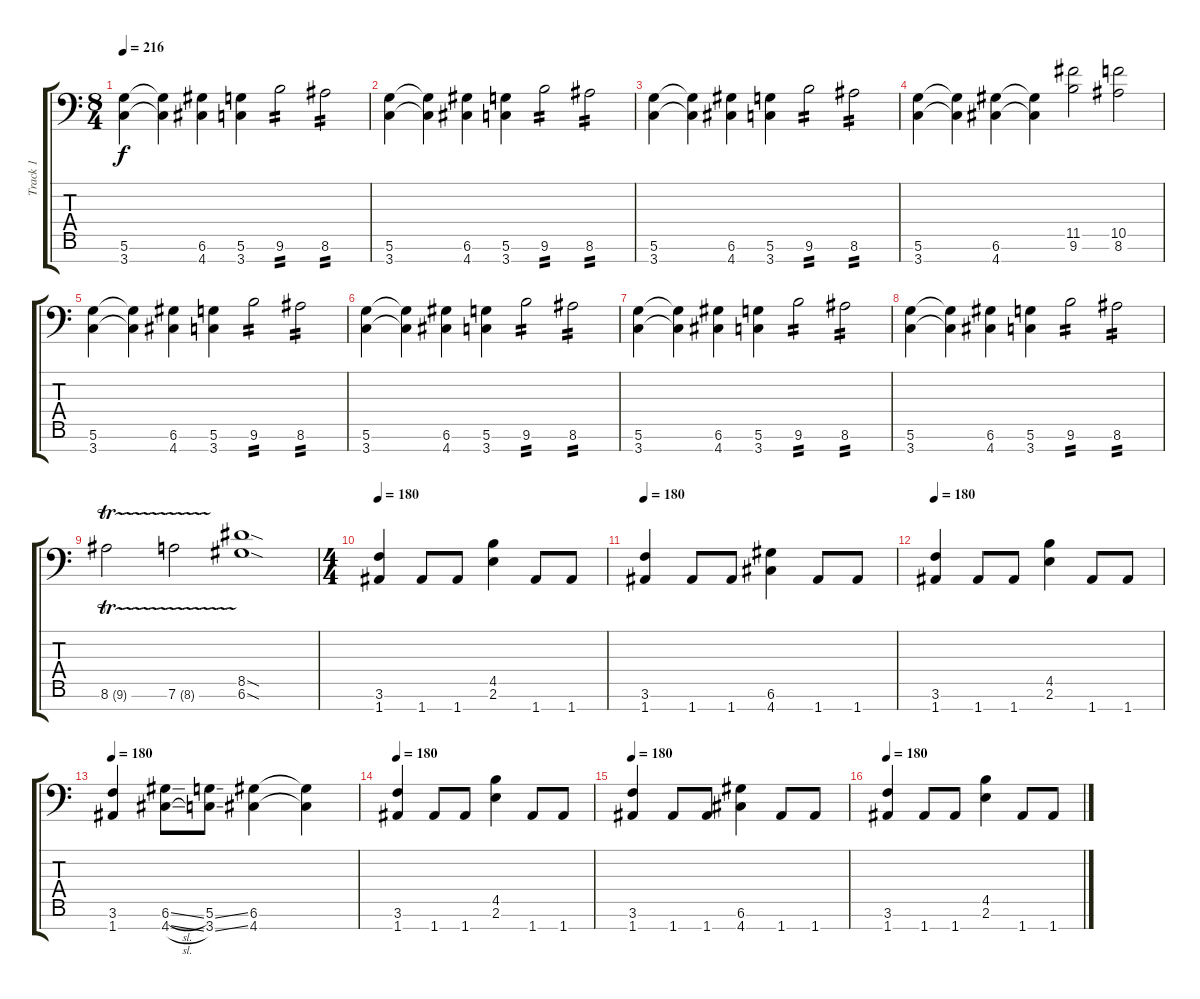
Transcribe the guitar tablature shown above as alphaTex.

\track ("Track 1" "Track 1") {instrument overdrivenguitar}
\staff {score tabs}
\tuning (D4 A3 F3 C3 G2 D2 A1) {hide}
\ts (8 4)
\tempo 216
\clef f4
\ks c
(5.6 3.7).4{dy f} (5.6{t} 3.7{t}).4 (6.6 4.7).4 (5.6 3.7).4 9.6.2{tp 2} 8.6.2{tp 2} |
(5.6 3.7).4 (5.6{t} 3.7{t}).4 (6.6 4.7).4 (5.6 3.7).4 9.6.2{tp 2} 8.6.2{tp 2} |
(5.6 3.7).4 (5.6{t} 3.7{t}).4 (6.6 4.7).4 (5.6 3.7).4 9.6.2{tp 2} 8.6.2{tp 2} |
(5.6 3.7).4 (5.6{t} 3.7{t}).4 (6.6 4.7).4 (6.6{t} 4.7{t}).4 (11.5 9.6).2 (10.5 8.6).2 |
(5.6 3.7).4 (5.6{t} 3.7{t}).4 (6.6 4.7).4 (5.6 3.7).4 9.6.2{tp 2} 8.6.2{tp 2} |
(5.6 3.7).4 (5.6{t} 3.7{t}).4 (6.6 4.7).4 (5.6 3.7).4 9.6.2{tp 2} 8.6.2{tp 2} |
(5.6 3.7).4 (5.6{t} 3.7{t}).4 (6.6 4.7).4 (5.6 3.7).4 9.6.2{tp 2} 8.6.2{tp 2} |
(5.6 3.7).4 (5.6{t} 3.7{t}).4 (6.6 4.7).4 (5.6 3.7).4 9.6.2{tp 2} 8.6.2{tp 2} |
8.6{tr (9 16)}.2 7.6{tr (8 16)}.2 (8.5{sod} 6.6{sod}).1 |
\ts (4 4)
\tempo 180
(3.6 1.7).4 1.7.8 1.7.8 (4.5 2.6).4 1.7.8 1.7.8 |
\tempo 180
(3.6 1.7).4 1.7.8 1.7.8 (6.6 4.7).4 1.7.8 1.7.8 |
\tempo 180
(3.6 1.7).4 1.7.8 1.7.8 (4.5 2.6).4 1.7.8 1.7.8 |
\tempo 180
(3.6 1.7).4 (6.6{sl} 4.7{sl}).8 (5.6{ss} 3.7{ss}).8 (6.6 4.7).4 (6.6{t} 4.7{t}).4 |
\tempo 180
(3.6 1.7).4 1.7.8 1.7.8 (4.5 2.6).4 1.7.8 1.7.8 |
\tempo 180
(3.6 1.7).4 1.7.8 1.7.8 (6.6 4.7).4 1.7.8 1.7.8 |
\tempo 180
(3.6 1.7).4 1.7.8 1.7.8 (4.5 2.6).4 1.7.8 1.7.8
